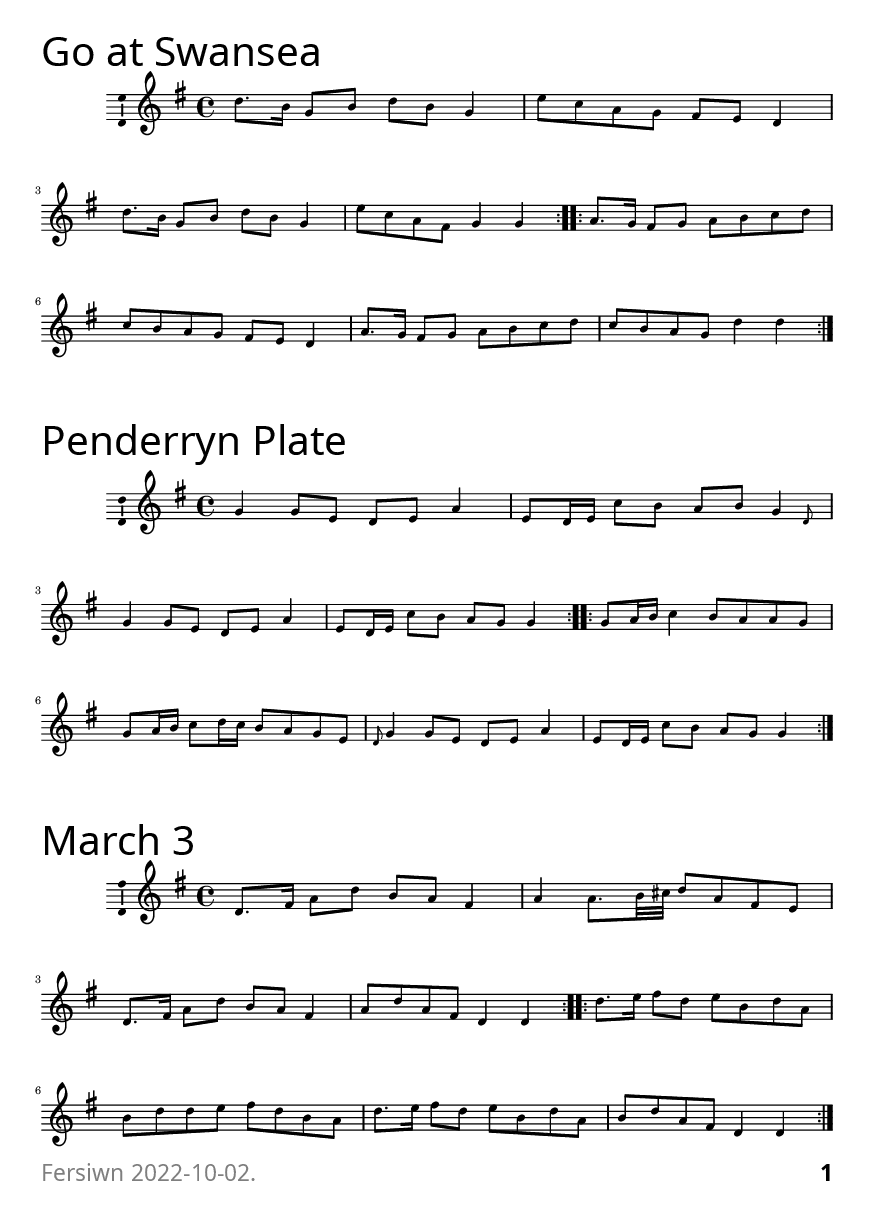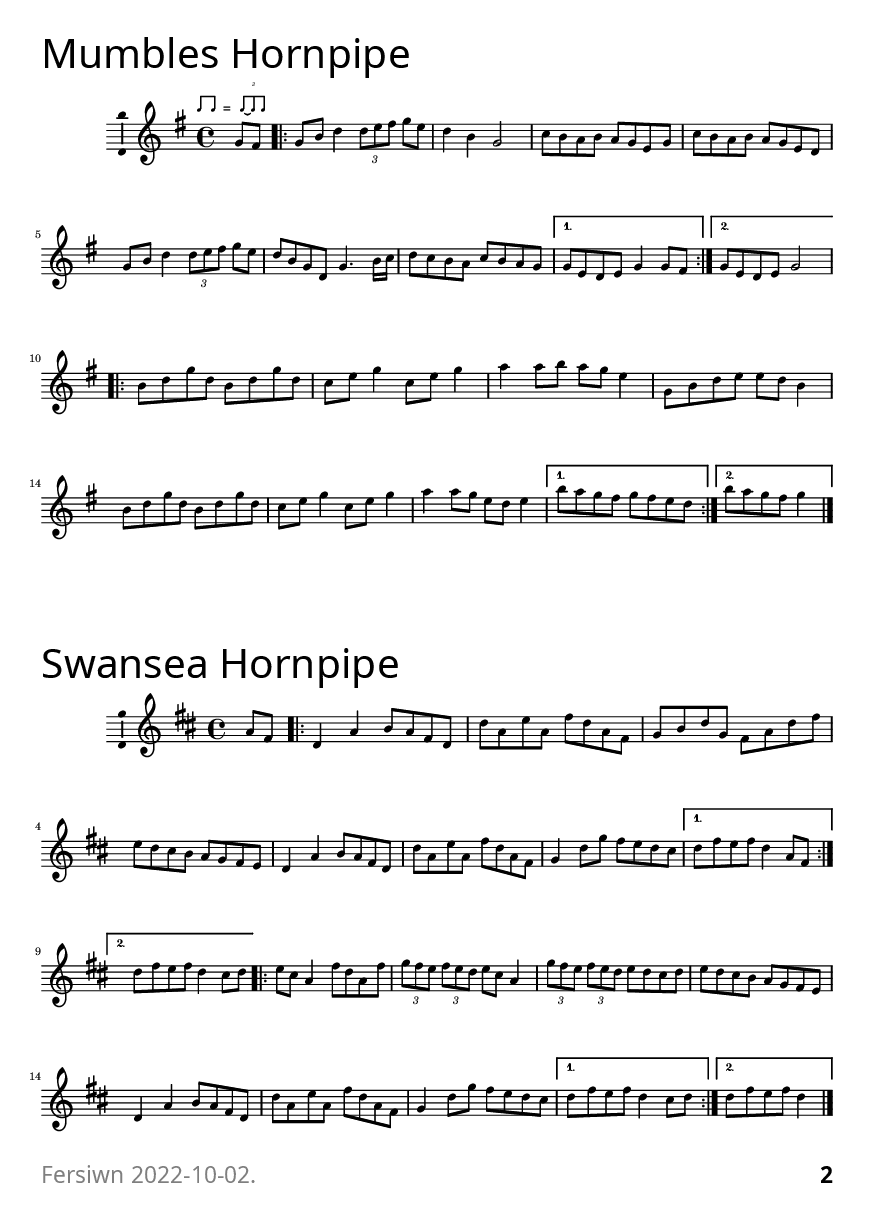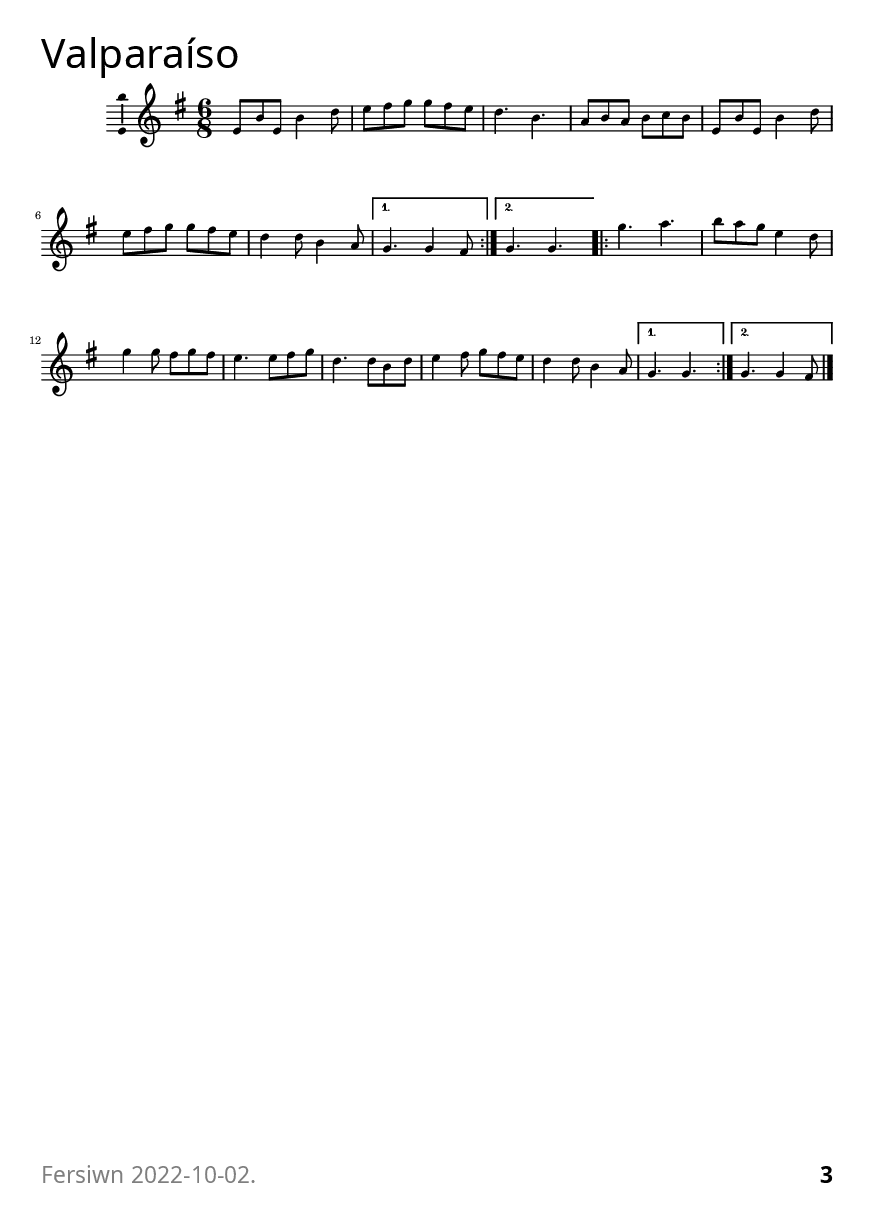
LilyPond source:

\version "2.18.2"

\include "helpers.ly"

% recorded on 2022-09-17 
% transcription from Ceri Rhys Matthews 

march_a_title = "Go at Swansea"

march_a_common =  {
  \time 4/4
  \clef treble 
  \key g \major
}

march_a_melody = \relative d'' {
  \march_a_common 

  \repeat volta 2 {
    d8. b16 g8 b d b g4
    e'8 c a g fis e d4
    d'8. b16 g8 b d b g4
    e'8 c a fis g4 g
  }
  \repeat volta 2 {
    a8. g16 fis8 g a b c d 
    c8 b a g fis e d4

    a'8. g16 fis8 g a b c d 
    c8 b a g d'4 d
  }
}

march_a = \score {
  \header { 
    title = \march_a_title
  }
  \march_a_melody
} %score
  

% recorded on 2022-09-17 
% transcription from Ceri Rhys Matthews 

march_b_title = "Penderryn Plate"

march_b_common =  {
  \time 4/4
  \clef treble 
  \key g \major
}

march_b_melody = \relative g' {
  \march_b_common 

  \repeat volta 2 {
    g4 g8 e d e a4 
    e8 d16 e c'8 b a b \afterGrace g4 { d8 }
    g4 g8 e d e a4 
    e8 d16 e c'8 b a g g4
  }

  \repeat volta 2 {
    g8 a16 b c4 b8 a a g 
    g8 a16 b c8 d16 c b8 a g e 
    \grace { d8 } g4 g8 e d e a4 
    e8 d16 e c'8 b a g g4
  }
}

march_b = \score {
  \header { 
    title = \march_b_title
  }
  \march_b_melody
} %score
  

% recorded on 2022-09-17 
% transcription from Ceri Rhys Matthews 

march_c_title = "March 3"

march_c_common =  {
  \time 4/4
  \clef treble 
  \key g \major
}

march_c_melody = \relative d' {
  \march_c_common 

  \repeat volta 2 {
    d8. fis16 a8 d b a fis4 
    a4 a8. b32 cis d8 a fis e 
    d8. fis16 a8 d b a fis4 
    a8 d a fis d4 d
  }

  \repeat volta 2 {
    d'8. e16 fis8 d e b d a
    b8 d d e fis d b a
    d8. e16 fis8 d e b d a
    b8 d a fis d4 d
  }
}

march_c = \score {
  \header { 
    title = \march_c_title
  }
  \march_c_melody
} %score
  

% written 2022-09-19 
% transcription from Ceri Rhys Matthews 

mumbles_hornpipe_title = "Mumbles Hornpipe"

mumbles_hornpipe_common =  {
  \time 4/4
  \clef treble 
  \key g \major
  \partial 4
}

mumbles_hornpipe_melody = \relative g' {
  \mumbles_hornpipe_common 
  \hornpipe_tempo
  
  g8 fis
  \repeat volta 2 {
    g8 b d4 \tuplet 3/2 { d8 e fis } g8 e
    d4 b g2 

    c8 b a b a g e g
    c8 b a b a g e d 

    g8 b d4 \tuplet 3/2 { d8 e fis } g8 e
    d8 b g d g4. b16 c 
    d8 c b a c b a g 
  }

  \alternative {
    { g8 e d e g4 g8 fis }
    { g8 e d e g2 }
  }

  \repeat volta 2 {
    b8 d g d b d g d
    c8 e g4 c,8 e g4 

    a4 a8 b a g e4 
    g,8 b d e e d b4 

    b8 d g d b d g d
    c8 e g4 c,8 e g4
    
    a4 a8 g e d e4 
  }

  \alternative {
    { b'8 a g fis g fis e d }
    { b'8 a g fis g4 }
  }
  \bar "|."
}

mumbles_hornpipe = \score {
  \header { 
    title = \mumbles_hornpipe_title
  }
  \mumbles_hornpipe_melody
} %score
  

% written 2022-09-19 
% transcription from Ceri Rhys Matthews 

swansea_hornpipe_title = "Swansea Hornpipe"

swansea_hornpipe_common =  {
  \time 4/4
  \clef treble 
  \key d \major
  \partial 4
}

swansea_hornpipe_melody = \relative a' {
  \swansea_hornpipe_common 

  a8 fis
  \repeat volta 2 {
    d4 a' b8 a fis d 
    d'8 a e' a, fis' d a fis 
    g8 b d g, fis a d fis 
    e d cis b a g fis e

    d4 a' b8 a fis d 
    d'8 a e' a, fis' d a fis 
    g4 d'8 g fis e d cis 
    
  }

  \alternative {
    { d8 fis e fis d4 a8 fis }
    { d'8 fis e fis d4 cis8 d }
  }

  \repeat volta 2 { 
    e8 cis a4 fis'8 d a fis'
    \tuplet 3/2 { g8 fis e } \tuplet 3/2 { fis e d } e8 cis a4
    \tuplet 3/2 { g'8 fis e } \tuplet 3/2 { fis e d } e8 d cis d 
    e8 d cis b a g fis e 

    d4 a' b8 a fis d 
    d'8 a e' a, fis' d a fis 
    g4 d'8 g fis e d cis 
  }

  \alternative {
    { d8 fis e fis d4 cis8 d }
    { d8 fis e fis d4 }
  }
  \bar "|."
}

swansea_hornpipe = \score {
  \header { 
    title = \swansea_hornpipe_title
  }
  \swansea_hornpipe_melody
} %score
  

% written 2022-09-19 
% transcription from Ceri Rhys Matthews 

valparaiso_title = "Valparaíso"

valparaiso_common =  {
  \time 6/8
  \clef treble 
  \key e \minor
}

valparaiso_melody = \relative e' {
  \valparaiso_common 

  \repeat volta 2 {
    e8 b' e, b'4 d8
    e8 fis g g fis e 
    d4. b4. 
    a8 b a b c b 

    e,8 b' e, b'4 d8
    e8 fis g g fis e 
    d4 d8 b4 a8 
  }

  \alternative {
      { g4. g4 fis8 }
      { g4. g }
  }
  
  \repeat volta 2 {
    g'4. a 
    b8 a g e4 d8 
    g4 g8 fis8 g fis 
    e4. e8 fis g 
    d4. d8 b d
    e4 fis8 g fis e
    d4 d8 b4 a8 
  }

  \alternative {
    { g4. g }
    { g4. g4 fis8 }
  }
  \bar "|."
}

valparaiso = \score {
  \header { 
    title = \valparaiso_title
  }
  \valparaiso_melody
} %score
  


#(define-markup-command (skip-page-number-range layout props arg) (number-list?)
  (let ((page-number (chain-assoc-get 'page:page-number props -1)))
    (interpret-markup layout props
      (if (>= page-number (car arg))
          (number->string (+ page-number (1+ (- (cadr arg) (car arg)))))
          (chain-assoc-get 'page:page-number-string props -1)))))

\layout {
  \context {
    \ChordNames
    \override ChordName.#'.font-size = #2
    %\override ChordName #'font-series = #'bold 
   
    chordChanges = ##t
   
    \remove "Clef_engraver"
    \remove "Bar_engraver"
    \remove "Bar_number_engraver"
  }
  
  \context {
    \Voice
    \consists "Ambitus_engraver"
  }
  
  \context {
    \Staff
    \override Clef.#'font-size = #3
    \override TimeSignature.#'font-size = #4
    \override KeySignature.#'font-size = #4
  }
  
  #(layout-set-staff-size 12)
  
}


\book {
  \paper {
    print-page-number = ##f
    first-page-number = -1
    
    ragged-bottom = ##t
    % ragged-last = ##t
    
    % two-sided = ##t
    
    % annotate-spacing = ##t
  
    indent = 15\mm
    %system-count = #5
    
    #(set-paper-size "a5")
    
    #(define fonts (make-pango-font-tree 
                          "Indie Flower"
                          "Autobus Bold"
                          "Truetypewriter"
                          (/ staff-height pt 20)))
    
    bookTitleMarkup = \markup {
      \bold
      \fill-line {
        \center-column {
          
          \vspace #9
          \line { \fontsize #11 \override #'(font-name . "Indie Flower") \fromproperty #'header:title }
          \vspace #1.5
          %\line { \fontsize #6 \override #'(font-name . "Indie Flower") "Casgliad Ceri Rhys Matthews" }
          \vspace #0.5
          
        }
      }
    }
    
    scoreTitleMarkup = \markup {
      \fill-line {
        \left-column {
          \vspace #0.5
          \line {
            
            \column { \rounded-box \pad-markup #1 { \line { \huge { \bold { \fromproperty #'header:key } } } } }
            \column {
              \vspace #-0.1
              \left-column { 
                \line{ \fontsize #5 \override #'(font-name . "Indie Flower") \fromproperty #'header:title } 
             }
            }
          }
        }
        \right-column {  
          \vspace #1
          \typewriter \line { \fromproperty #'header:form }
        }
      }
    }
    
    evenFooterMarkup = \markup {
      \on-the-fly \not-first-page
      \column {
        \fill-line {
          \right-column {
            \vspace #0.25
            \with-color #grey
            %\typewriter
            \fromproperty #'header:tagline
          }
          \left-column { 
            \vspace #0.25
            \bold \on-the-fly \not-first-page \skip-page-number-range #'(0 0)
            \vspace #0.75
          }
          
        }
      }
    }
    oddFooterMarkup = \markup {
      \on-the-fly \not-first-page
      \column {
        \fill-line {
          \left-column {
            \vspace #0.25
            \with-color #grey
            %\typewriter
            \fromproperty #'header:tagline
          }
          \right-column { 
            \vspace #0.25
            \bold \on-the-fly \not-first-page \skip-page-number-range #'(0 0)
            \vspace #0.75
          }
        }
      }
    }
  } %paper

  
  \header { 
    title = "Alawon o Abertawe"
    subtitle = ""
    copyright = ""
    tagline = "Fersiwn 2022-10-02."
  }
 
  \bookpart {
    \pageBreak
    
    \pageBreak
    
    \march_a 
    \march_b
    \march_c

    \pageBreak 

    \mumbles_hornpipe
    \swansea_hornpipe
    \valparaiso   

    \pageBreak

  } %bookpart
} %book